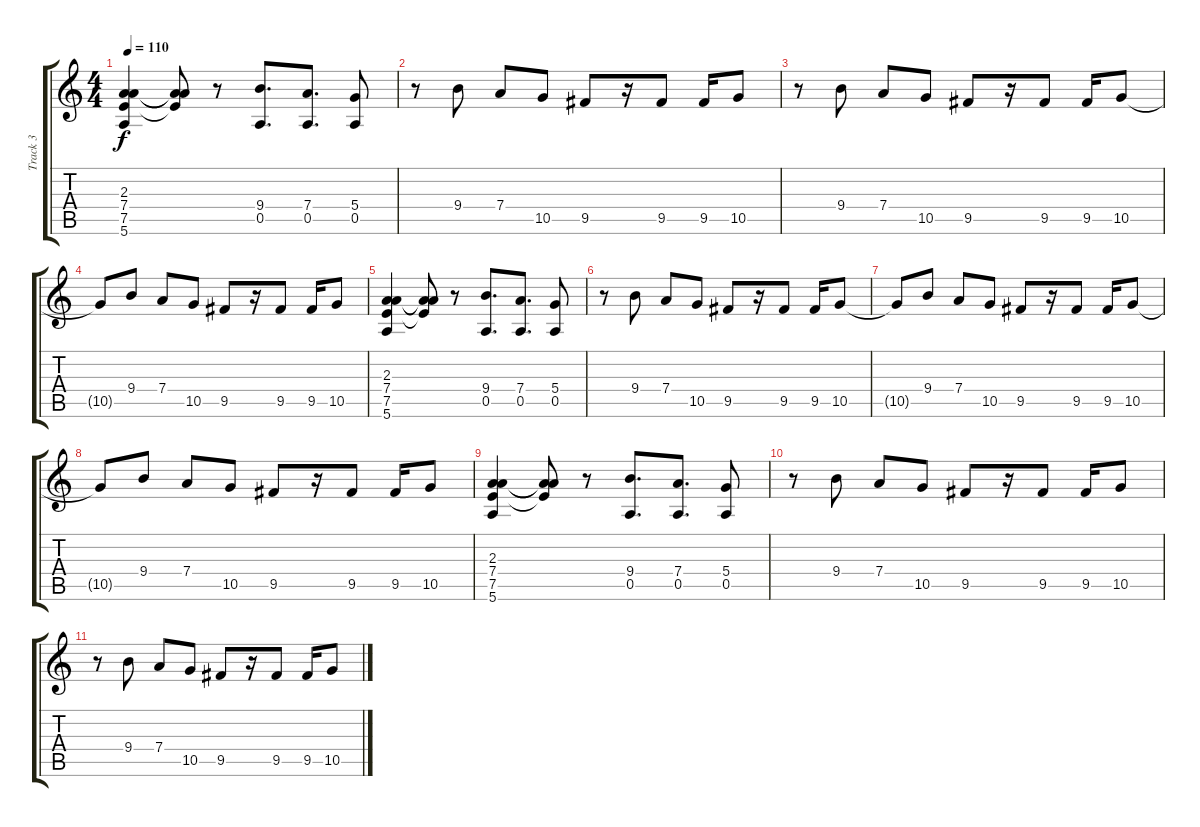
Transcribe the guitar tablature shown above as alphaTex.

\track ("Track 3" "Track 3") {instrument distortionguitar}
\staff {score tabs}
\tuning (E4 B3 G3 D3 A2 E2) {hide}
\ts (4 4)
\tempo 110
\clef g2
\ks c
(2.3 7.4 7.5 5.6).4{dy f} (2.3{t} 7.4{t} 7.5{t}).8 r.8 (9.4 0.5).8{d} (7.4 0.5).8{d} (5.4 0.5).8 |
r.8 9.4.8 7.4.8 10.5.8 9.5.8 r.16 9.5.8 9.5.16 10.5.8 |
r.8 9.4.8 7.4.8 10.5.8 9.5.8 r.16 9.5.8 9.5.16 10.5.8 |
10.5{t}.8 9.4.8 7.4.8 10.5.8 9.5.8 r.16 9.5.8 9.5.16 10.5.8 |
(2.3 7.4 7.5 5.6).4 (2.3{t} 7.4{t} 7.5{t}).8 r.8 (9.4 0.5).8{d} (7.4 0.5).8{d} (5.4 0.5).8 |
r.8 9.4.8 7.4.8 10.5.8 9.5.8 r.16 9.5.8 9.5.16 10.5.8 |
10.5{t}.8 9.4.8 7.4.8 10.5.8 9.5.8 r.16 9.5.8 9.5.16 10.5.8 |
10.5{t}.8 9.4.8 7.4.8 10.5.8 9.5.8 r.16 9.5.8 9.5.16 10.5.8 |
(2.3 7.4 7.5 5.6).4 (2.3{t} 7.4{t} 7.5{t}).8 r.8 (9.4 0.5).8{d} (7.4 0.5).8{d} (5.4 0.5).8 |
r.8 9.4.8 7.4.8 10.5.8 9.5.8 r.16 9.5.8 9.5.16 10.5.8 |
r.8 9.4.8 7.4.8 10.5.8 9.5.8 r.16 9.5.8 9.5.16 10.5.8
